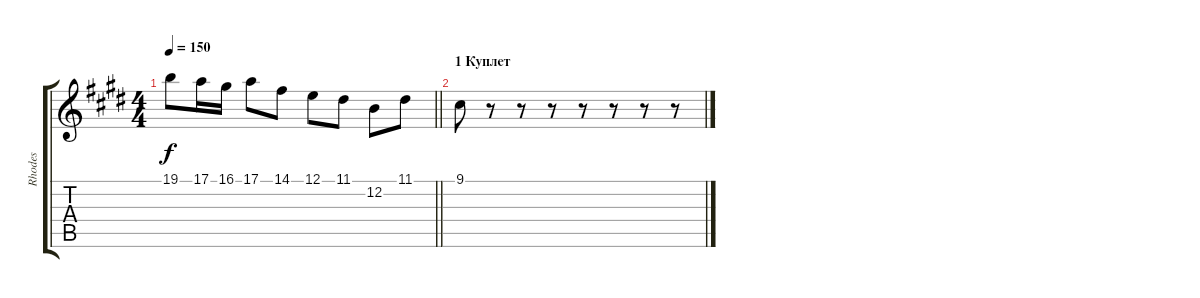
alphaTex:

\track ("Rhodes" "Rhodes") {instrument electricpiano1}
\staff {score tabs}
\tuning (E4 B3 G3 D3 A2 E2) {hide}
\ts (4 4)
\tempo 150
\clef g2
\barLineRight lightlight
\ks c#minor
19.1.8{dy f} 17.1.16 16.1.16 17.1.8 14.1.8 12.1.8 11.1.8 12.2.8 11.1.8 |
\section ("" "1 Куплет")
9.1.8 r.8 r.8 r.8 r.8 r.8 r.8 r.8
